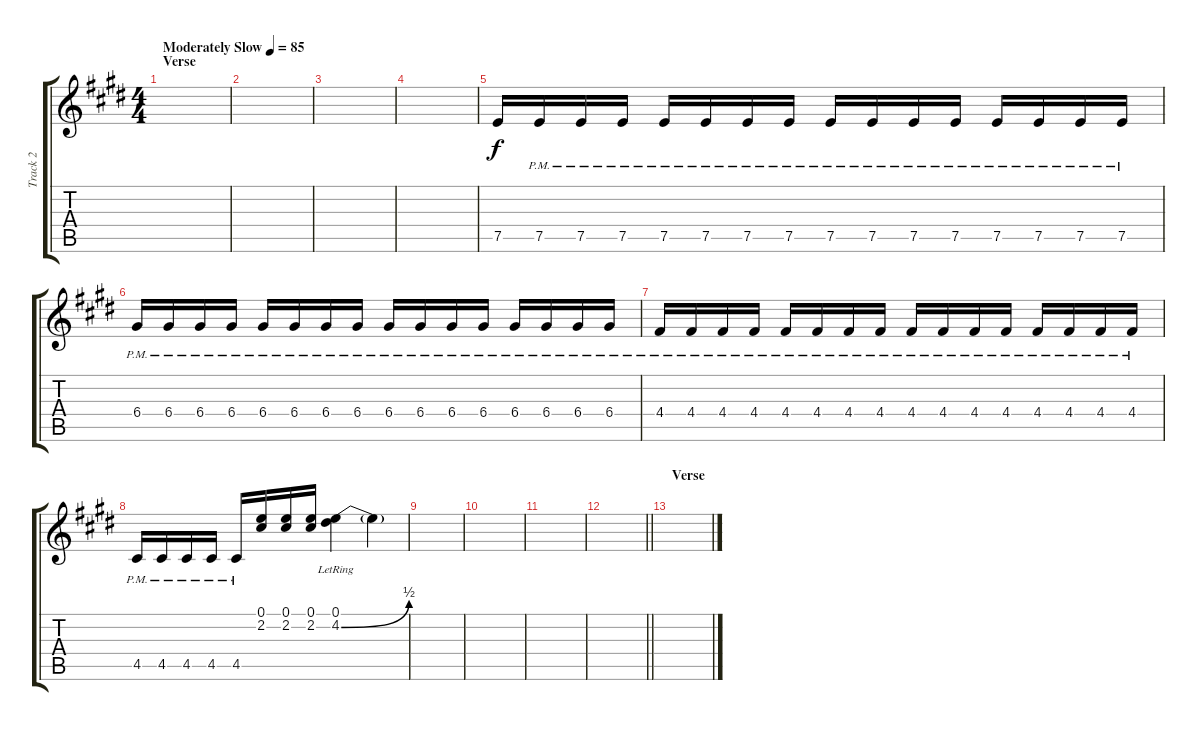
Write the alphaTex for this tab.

\track ("Track 2" "Track 2") {instrument distortionguitar}
\staff {score tabs}
\tuning (E4 B3 G3 D3 A2 D2) {hide}
\ts (4 4)
\section ("" "Verse")
\tempo (85 "Moderately Slow")
\clef g2
\ks e
|
|
|
|
7.5.16 7.5{pm}.16 7.5{pm}.16 7.5{pm}.16 7.5{pm}.16 7.5{pm}.16 7.5{pm}.16 7.5{pm}.16 7.5{pm}.16 7.5{pm}.16 7.5{pm}.16 7.5{pm}.16 7.5{pm}.16 7.5{pm}.16 7.5{pm}.16 7.5{pm}.16 |
6.4{pm}.16 6.4{pm}.16 6.4{pm}.16 6.4{pm}.16 6.4{pm}.16 6.4{pm}.16 6.4{pm}.16 6.4{pm}.16 6.4{pm}.16 6.4{pm}.16 6.4{pm}.16 6.4{pm}.16 6.4{pm}.16 6.4{pm}.16 6.4{pm}.16 6.4{pm}.16 |
4.4{pm}.16 4.4{pm}.16 4.4{pm}.16 4.4{pm}.16 4.4{pm}.16 4.4{pm}.16 4.4{pm}.16 4.4{pm}.16 4.4{pm}.16 4.4{pm}.16 4.4{pm}.16 4.4{pm}.16 4.4{pm}.16 4.4{pm}.16 4.4{pm}.16 4.4{pm}.16 |
4.5{pm}.16 4.5{pm}.16 4.5{pm}.16 4.5{pm}.16 4.5{pm}.16 (0.1 2.2).16 (0.1 2.2).16 (0.1 2.2).16 (0.1{lr} 4.2{be (bend 0 0 60 2)}).4 4.2{t}.4 |
|
|
|
\barLineRight lightlight
|
\section ("" "Verse")
